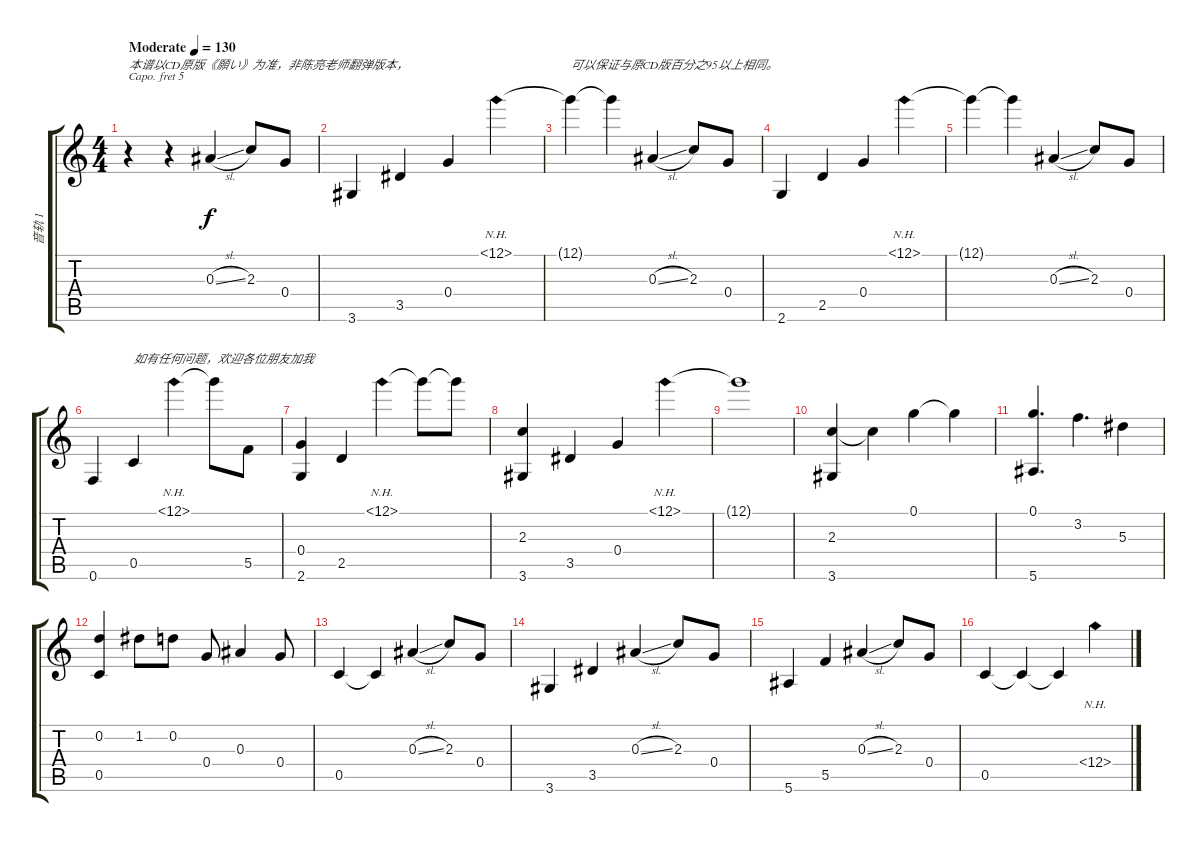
\track ("音轨 1" "音轨 1") {instrument acousticguitarsteel}
\staff {score tabs}
\capo 5
\tuning (D4 A3 F3 D3 G2 C2) {hide}
\ts (4 4)
\tempo (130 "Moderate")
\clef g2
\ks c
r.4{txt "本谱以CD原版《願い》为准，非陈亮老师翻弹版本，" dy f instrument acousticguitarsteel} r.4 0.3{sl}.4 2.3.8 0.4.8 |
3.6.4 3.5.4 0.4.4 12.1{nh}.4 |
12.1{t}.4{txt "可以保证与原CD版百分之95以上相同。"} 12.1{t}.4 0.3{sl}.4 2.3.8 0.4.8 |
2.6.4 2.5.4 0.4.4 12.1{nh}.4 |
12.1{t}.4 12.1{t}.4 0.3{sl}.4 2.3.8 0.4.8 |
0.6.4 0.5.4{txt "如有任何问题，欢迎各位朋友加我"} 12.1{nh}.4 12.1{t}.8 5.5.8 |
(0.4 2.6).4 2.5.4 12.1{nh}.4 12.1{t}.8 12.1{t}.8 |
(2.3 3.6).4 3.5.4 0.4.4 12.1{nh}.4 |
12.1{t}.1 |
(2.3 3.6).4 2.3{t}.4 0.1.4 0.1{t}.4 |
(0.1 5.6).4{d} 3.2.4{d} 5.3.4 |
(0.2 0.5).4 1.2.8 0.2.8 0.4.8 0.3.4 0.4.8 |
0.5.4 0.5{t}.4 0.3{sl}.4 2.3.8 0.4.8 |
3.6.4 3.5.4 0.3{sl}.4 2.3.8 0.4.8 |
5.6.4 5.5.4 0.3{sl}.4 2.3.8 0.4.8 |
0.5.4 0.5{t}.4 0.5{t}.4 12.4{nh}.4
